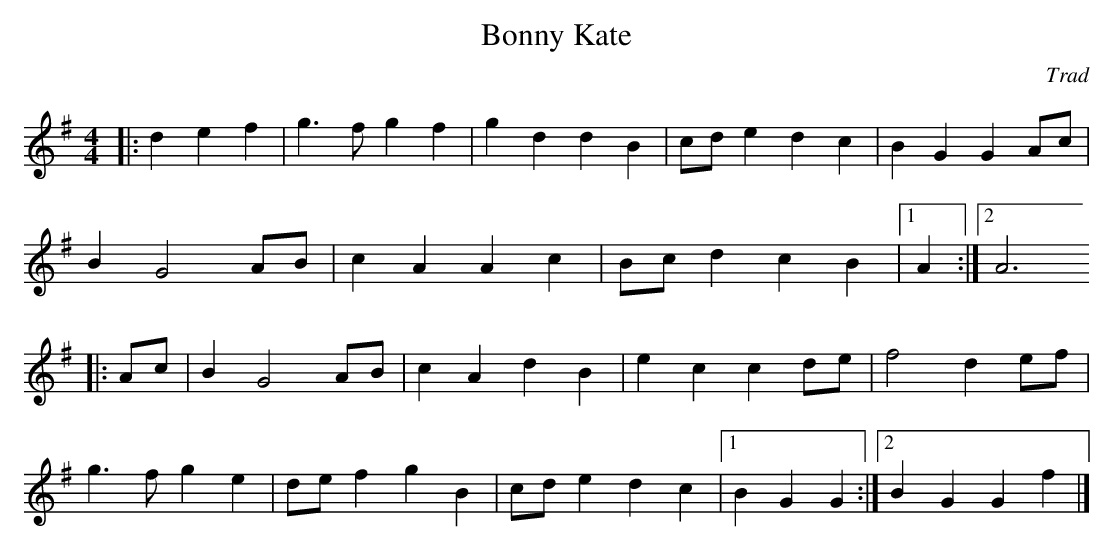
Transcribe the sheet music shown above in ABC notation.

X:1
T:Bonny Kate
C:Trad
M:4/4
L:1/8
K:G
|:d2e2f2|g3f g2f2|g2d2d2B2|cd e2d2c2|B2G2G2Ac|
B2G4AB|c2A2A2c2|Bc d2c2B2|[1A2:|[2A6
|:Ac|B2G4AB|c2A2d2B2|e2c2c2de|f4d2ef|
g3f g2e2|de f2g2B2|cd e2d2c2|[1B2G2G2:|[2B2G2G2f2|]
